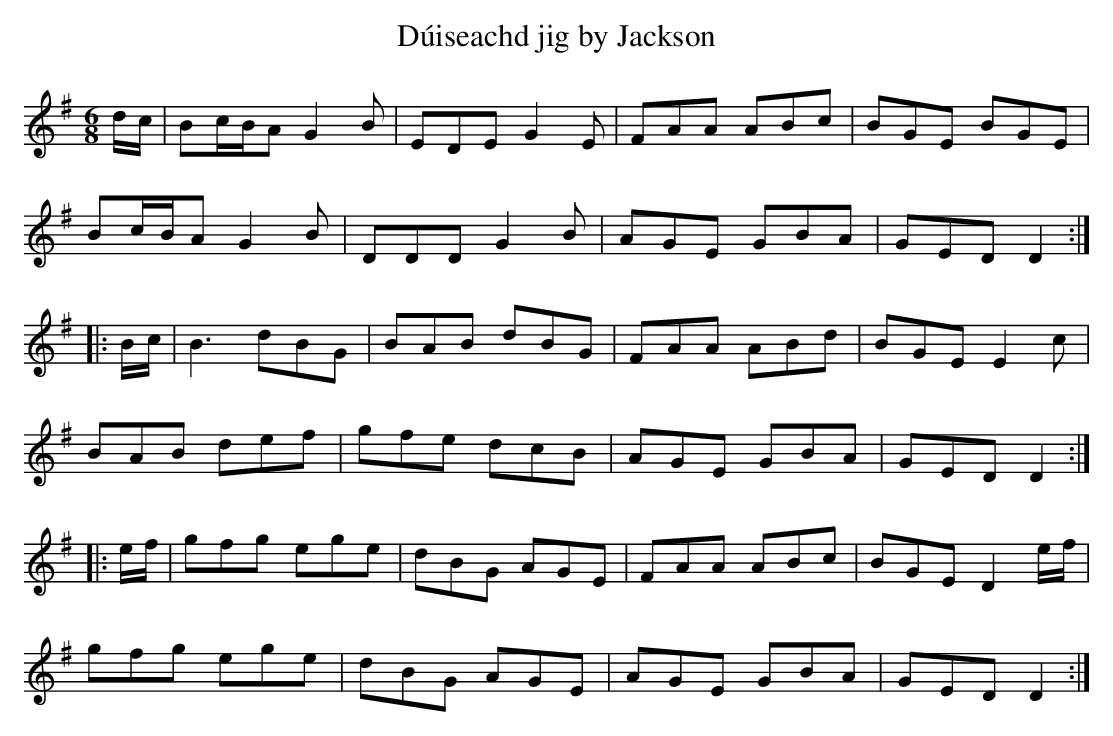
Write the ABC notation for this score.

X:1
T:Dúiseachd jig by Jackson
M:6/8
L:1/8
K:G
d/c/|Bc/B/A G2B|EDE G2E|FAA ABc|BGE BGE|
Bc/B/A G2B|DDD G2B|AGE GBA|GED D2:|
|:B/c/|B3 dBG|BAB dBG|FAA ABd|BGE E2c|
BAB def|gfe dcB|AGE GBA|GED D2:|
|:e/f/|gfg ege|dBG AGE|FAA ABc|BGE D2 e/f/|
gfg ege|dBG AGE|AGE GBA|GED D2:|]
